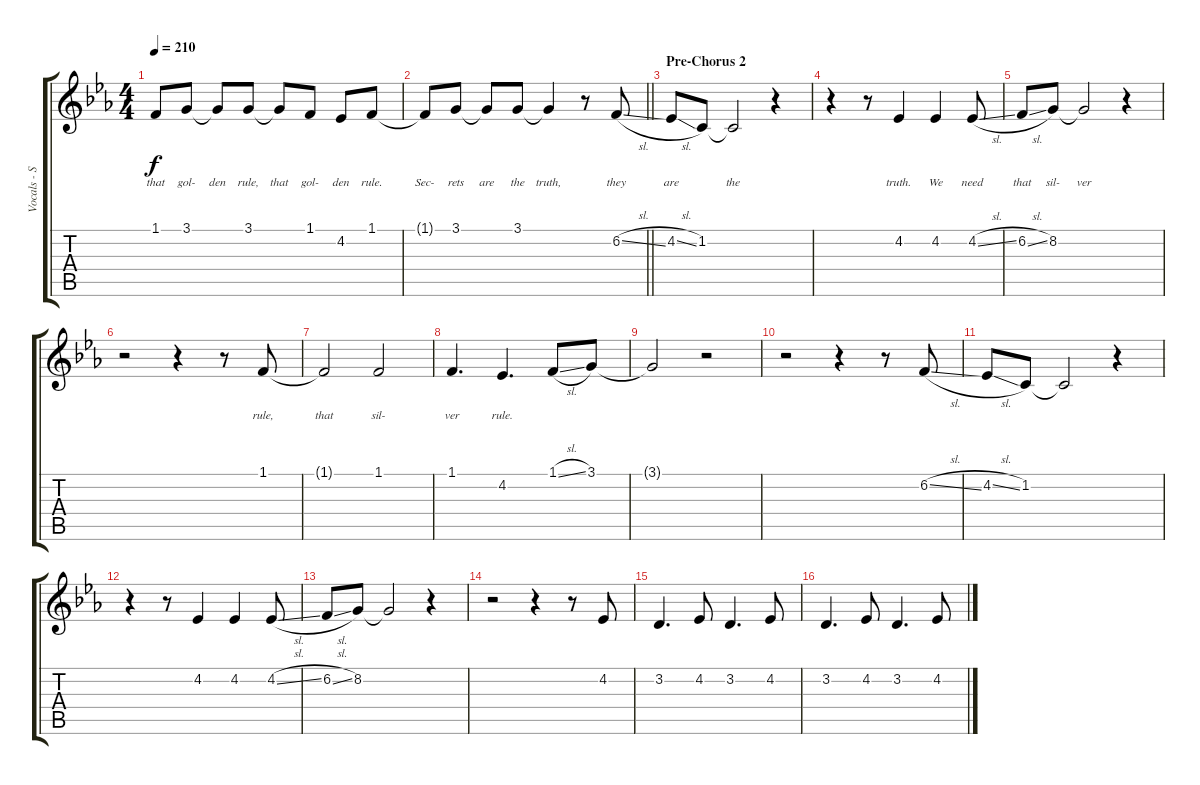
\track ("Vocals - Simon Neil" "Vocals - S") {instrument altosax}
\staff {score tabs}
\tuning (E4 B3 G3 D3 A2 E2) {hide}
\ts (4 4)
\tempo 210
\clef g2
\ks cminor
1.1{t}.8{lyrics (0 "that") lyrics (1 "") lyrics (2 "") lyrics (3 "") lyrics (4 "") dy f} 3.1.8{lyrics (0 "gol-") lyrics (1 "") lyrics (2 "") lyrics (3 "") lyrics (4 "")} 3.1{t}.8{lyrics (0 "den") lyrics (1 "") lyrics (2 "") lyrics (3 "") lyrics (4 "")} 3.1.8{lyrics (0 "rule,") lyrics (1 "") lyrics (2 "") lyrics (3 "") lyrics (4 "")} 3.1{t}.8{lyrics (0 "that") lyrics (1 "") lyrics (2 "") lyrics (3 "") lyrics (4 "")} 1.1.8{lyrics (0 "gol-") lyrics (1 "") lyrics (2 "") lyrics (3 "") lyrics (4 "")} 4.2.8{lyrics (0 "den") lyrics (1 "") lyrics (2 "") lyrics (3 "") lyrics (4 "")} 1.1.8{lyrics (0 "rule.") lyrics (1 "") lyrics (2 "") lyrics (3 "") lyrics (4 "")} |
\barLineRight lightlight
1.1{t}.8{lyrics (0 "Sec-") lyrics (1 "") lyrics (2 "") lyrics (3 "") lyrics (4 "")} 3.1.8{lyrics (0 "rets") lyrics (1 "") lyrics (2 "") lyrics (3 "") lyrics (4 "")} 3.1{t}.8{lyrics (0 "are") lyrics (1 "") lyrics (2 "") lyrics (3 "") lyrics (4 "")} 3.1.8{lyrics (0 "the") lyrics (1 "") lyrics (2 "") lyrics (3 "") lyrics (4 "")} 3.1{t}.4{lyrics (0 "truth,") lyrics (1 "") lyrics (2 "") lyrics (3 "") lyrics (4 "")} r.8 6.2{sl}.8{lyrics (0 "they") lyrics (1 "") lyrics (2 "") lyrics (3 "") lyrics (4 "")} |
\section ("" "Pre-Chorus 2")
4.2{sl}.8{lyrics (0 "are") lyrics (1 "") lyrics (2 "") lyrics (3 "") lyrics (4 "")} 1.2.8{lyrics (0 "") lyrics (1 "") lyrics (2 "") lyrics (3 "") lyrics (4 "")} 1.2{t}.2{lyrics (0 "the") lyrics (1 "") lyrics (2 "") lyrics (3 "") lyrics (4 "")} r.4 |
r.4 r.8 4.2.4{lyrics (0 "truth.") lyrics (1 "") lyrics (2 "") lyrics (3 "") lyrics (4 "")} 4.2.4{lyrics (0 "We") lyrics (1 "") lyrics (2 "") lyrics (3 "") lyrics (4 "")} 4.2{sl}.8{lyrics (0 "need") lyrics (1 "") lyrics (2 "") lyrics (3 "") lyrics (4 "")} |
6.2{sl}.8{lyrics (0 "that") lyrics (1 "") lyrics (2 "") lyrics (3 "") lyrics (4 "")} 8.2.8{lyrics (0 "sil-") lyrics (1 "") lyrics (2 "") lyrics (3 "") lyrics (4 "")} 8.2{t}.2{lyrics (0 "ver") lyrics (1 "") lyrics (2 "") lyrics (3 "") lyrics (4 "")} r.4 |
r.2 r.4 r.8 1.1.8{lyrics (0 "rule,") lyrics (1 "") lyrics (2 "") lyrics (3 "") lyrics (4 "")} |
1.1{t}.2{lyrics (0 "that") lyrics (1 "") lyrics (2 "") lyrics (3 "") lyrics (4 "")} 1.1.2{lyrics (0 "sil-") lyrics (1 "") lyrics (2 "") lyrics (3 "") lyrics (4 "")} |
1.1.4{d lyrics (0 "ver") lyrics (1 "") lyrics (2 "") lyrics (3 "") lyrics (4 "")} 4.2.4{d lyrics (0 "rule.") lyrics (1 "") lyrics (2 "") lyrics (3 "") lyrics (4 "")} 1.1{sl}.8 3.1.8 |
3.1{t}.2 r.2 |
r.2 r.4 r.8 6.2{sl}.8 |
4.2{sl}.8 1.2.8 1.2{t}.2 r.4 |
r.4 r.8 4.2.4 4.2.4 4.2{sl}.8 |
6.2{sl}.8 8.2.8 8.2{t}.2 r.4 |
r.2 r.4 r.8 4.2.8 |
3.2.4{d} 4.2.8 3.2.4{d} 4.2.8 |
3.2.4{d} 4.2.8 3.2.4{d} 4.2.8
